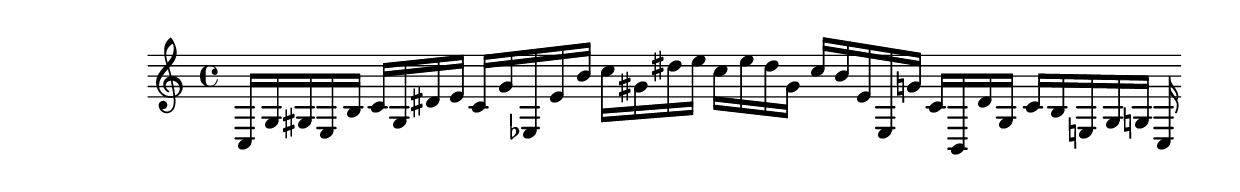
% z vector: tensor([[ 0.7132,  0.5294, -0.8334,  0.3805, -0.6341,  0.5470, -0.8226,  1.6555,-1.7905,  0.6739, -1.0554,  0.8456, -1.3356,  1.0560, -3.2238, -1.5072]])
\new PianoStaff <<
\cadenzaOn
\new Staff = "right" {
\clef treble
    c16 [ g gis e b ]
    c' [ gis dis' e' ]
    c' [ g' ees e' b' ]
    c'' [ gis' dis'' e'' ]
    c'' [ e'' dis'' gis' ]
    c'' [ b' e' ees g' ]
    c' [ b, dis' gis ]
    c' [ b e gis g ]
    c
}
>>
